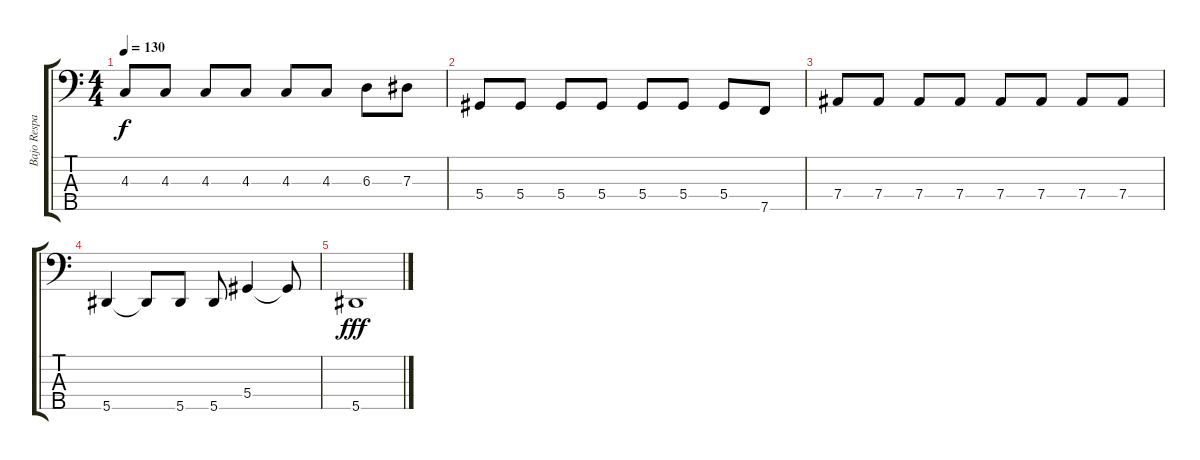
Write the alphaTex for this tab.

\track ("Bajo Respaldo" "Bajo Respa") {instrument electricbassfinger}
\staff {score tabs}
\tuning (Gb2 Db2 Ab1 Eb1 Bb0) {hide}
\ts (4 4)
\tempo 130
\clef f4
\ks c
4.3.8{dy f} 4.3.8 4.3.8 4.3.8 4.3.8 4.3.8 6.3.8 7.3.8 |
5.4.8 5.4.8 5.4.8 5.4.8 5.4.8 5.4.8 5.4.8 7.5.8 |
7.4.8 7.4.8 7.4.8 7.4.8 7.4.8 7.4.8 7.4.8 7.4.8 |
5.5.4 5.5{t}.8 5.5.8 5.5.8 5.4.4 5.4{t}.8 |
5.5.1{dy fff}
